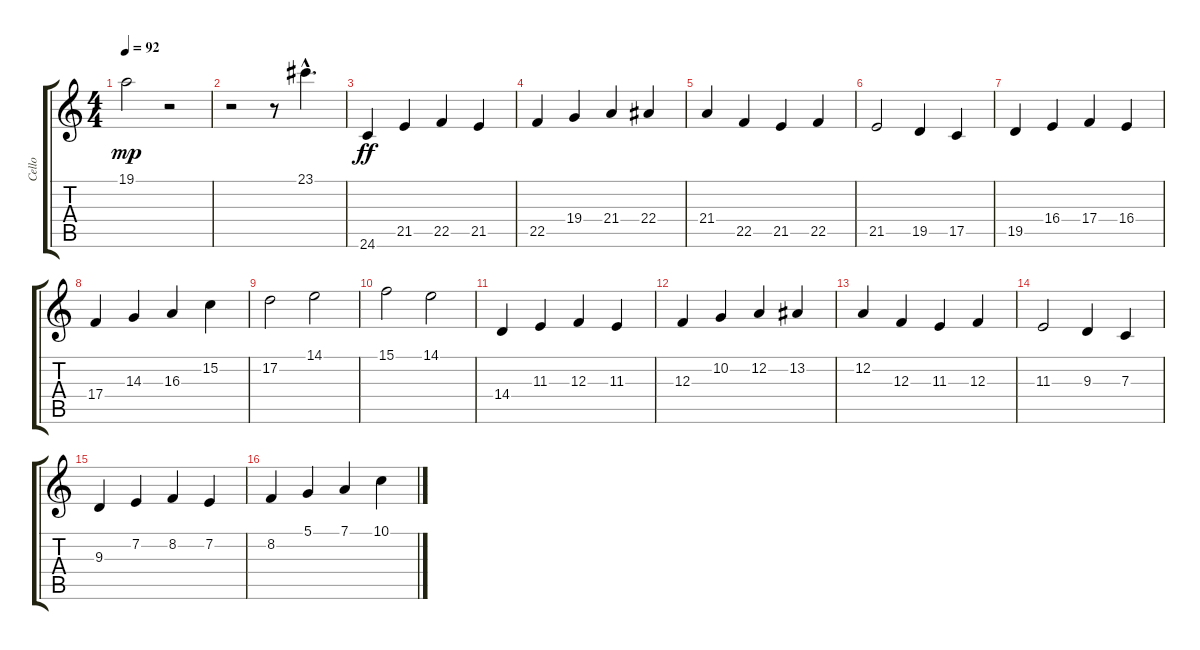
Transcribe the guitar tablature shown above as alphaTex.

\track ("Cello" "Cello") {instrument cello}
\staff {score tabs}
\tuning (D4 A3 F3 C3 G2 C2) {hide}
\ts (4 4)
\tempo 92
\clef g2
\ks c
19.1.2{dy mp} r.2 |
r.2 r.8 23.1{hac}.4{d} |
24.6.4{dy ff} 21.5.4 22.5.4 21.5.4 |
22.5.4 19.4.4 21.4.4 22.4.4 |
21.4.4 22.5.4 21.5.4 22.5.4 |
21.5.2 19.5.4 17.5.4 |
19.5.4 16.4.4 17.4.4 16.4.4 |
17.4.4 14.3.4 16.3.4 15.2.4 |
17.2.2 14.1.2 |
15.1.2 14.1.2 |
14.4.4 11.3.4 12.3.4 11.3.4 |
12.3.4 10.2.4 12.2.4 13.2.4 |
12.2.4 12.3.4 11.3.4 12.3.4 |
11.3.2 9.3.4 7.3.4 |
9.3.4 7.2.4 8.2.4 7.2.4 |
8.2.4 5.1.4 7.1.4 10.1.4
